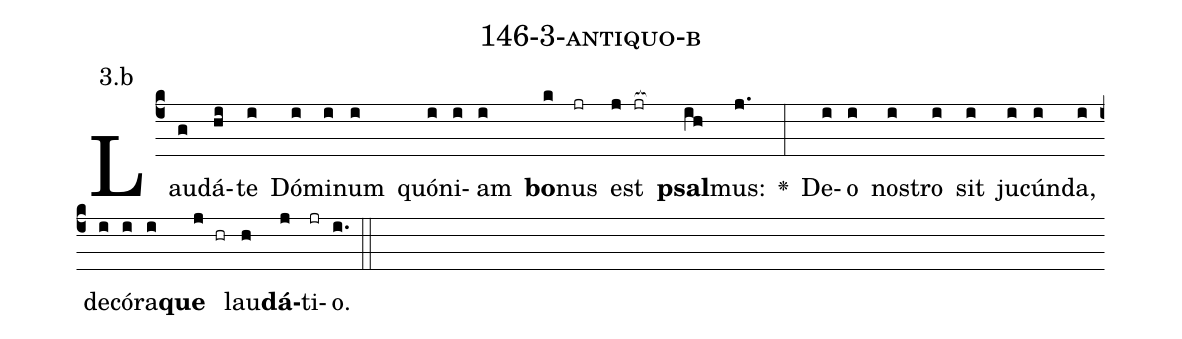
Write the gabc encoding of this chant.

name: 146-3-antiquo-b;
annotation: 3.b;
%%
(c4)Lau(g)dá(hi)te(i) Dó(i)mi(i)num(i) quón(i)i(i)am(i) <b>bo</b>(k)nus(jr) est(j jr[ocb:1{]) <b>psal</b>(ih[ocb:0}])mus:(j.) <v>\greheightstar</v>(:) De(i)o(i) nos(i)tro(i) sit(i) ju(i)cún(i)da,(i) de(i)có(i)ra(i)<b>que</b>(j hr) lau(h)<b>dá</b>(j)ti(jr)o.(i.) (::)


%E(i) u(i) o(j) u(h) a(j) e.(i.) (::)
